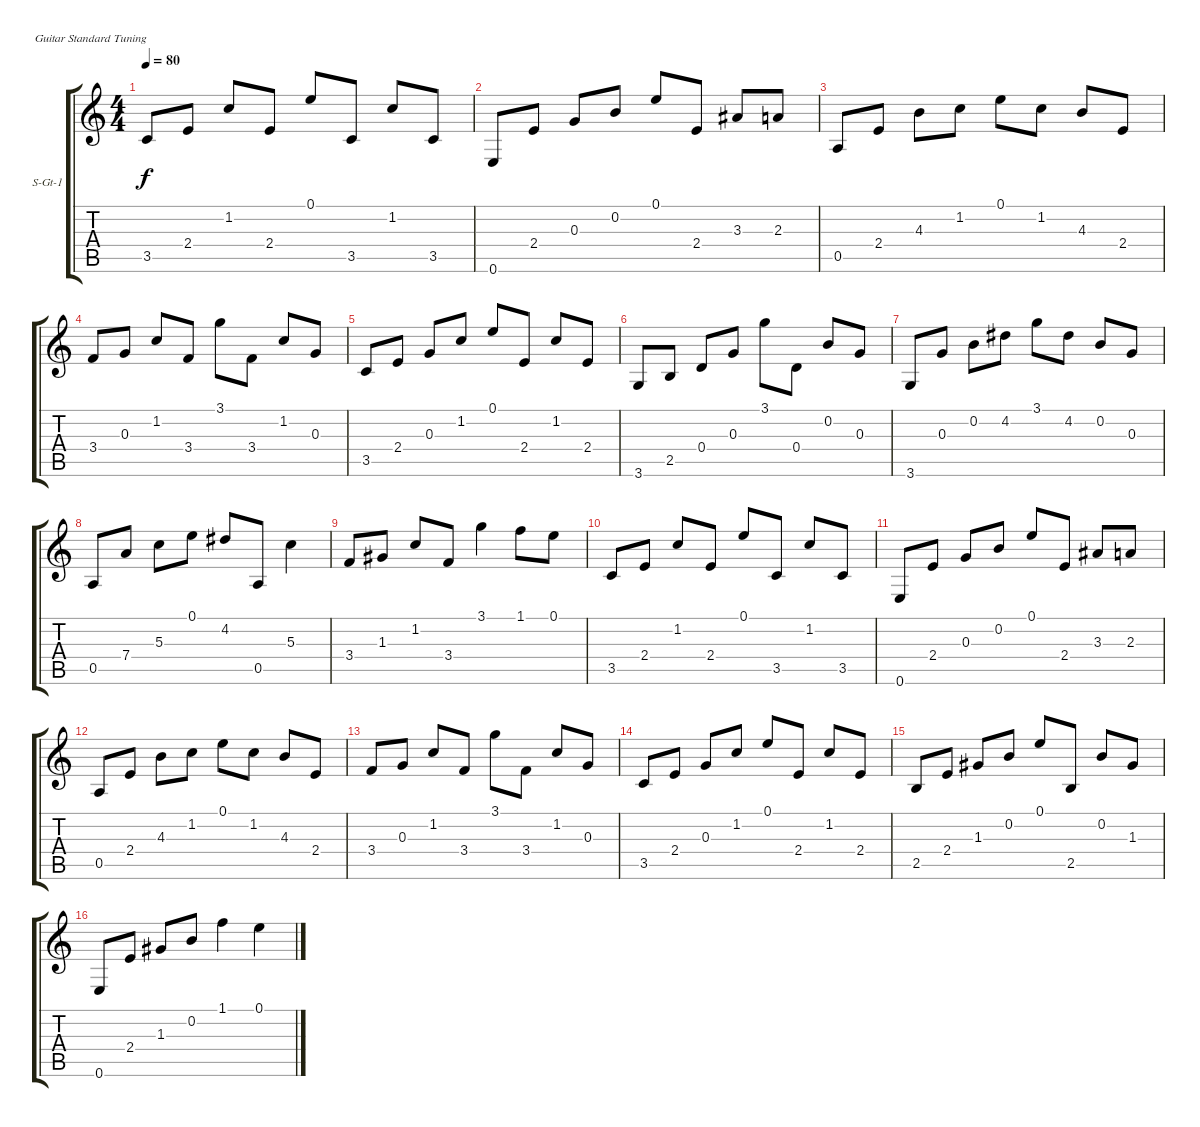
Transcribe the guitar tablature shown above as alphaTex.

\defaultSystemsLayout 4
\bracketExtendMode groupsimilarinstruments
\firstSystemTrackNameOrientation horizontal
\otherSystemsTrackNameOrientation horizontal
\track ("Steel Guitar 1" "S-Gt-1") {instrument acousticguitarsteel}
\staff {score tabs}
\tuning (E4 B3 G3 D3 A2 E2)
\ts (4 4)
\tempo 80
\clef g2
\ks c
3.5.8{dy f} 2.4.8 1.2.8 2.4.8 0.1.8 3.5.8 1.2.8 3.5.8 |
0.6.8 2.4.8 0.3.8 0.2.8 0.1.8 2.4.8 3.3.8 2.3.8 |
0.5.8 2.4.8 4.3.8 1.2.8 0.1.8 1.2.8 4.3.8 2.4.8 |
3.4.8 0.3.8 1.2.8 3.4.8 3.1.8 3.4.8 1.2.8 0.3.8 |
3.5.8 2.4.8 0.3.8 1.2.8 0.1.8 2.4.8 1.2.8 2.4.8 |
3.6.8 2.5.8 0.4.8 0.3.8 3.1.8 0.4.8 0.2.8 0.3.8 |
3.6.8 0.3.8 0.2.8 4.2.8 3.1.8 4.2.8 0.2.8 0.3.8 |
0.5.8 7.4.8 5.3.8 0.1.8 4.2.8 0.5.8 5.3.4 |
3.4.8 1.3.8 1.2.8 3.4.8 3.1.4 1.1.8 0.1.8 |
3.5.8 2.4.8 1.2.8 2.4.8 0.1.8 3.5.8 1.2.8 3.5.8 |
0.6.8 2.4.8 0.3.8 0.2.8 0.1.8 2.4.8 3.3.8 2.3.8 |
0.5.8 2.4.8 4.3.8 1.2.8 0.1.8 1.2.8 4.3.8 2.4.8 |
3.4.8 0.3.8 1.2.8 3.4.8 3.1.8 3.4.8 1.2.8 0.3.8 |
3.5.8 2.4.8 0.3.8 1.2.8 0.1.8 2.4.8 1.2.8 2.4.8 |
2.5.8 2.4.8 1.3.8 0.2.8 0.1.8 2.5.8 0.2.8 1.3.8 |
0.6.8 2.4.8 1.3.8 0.2.8 1.1.4 0.1.4
